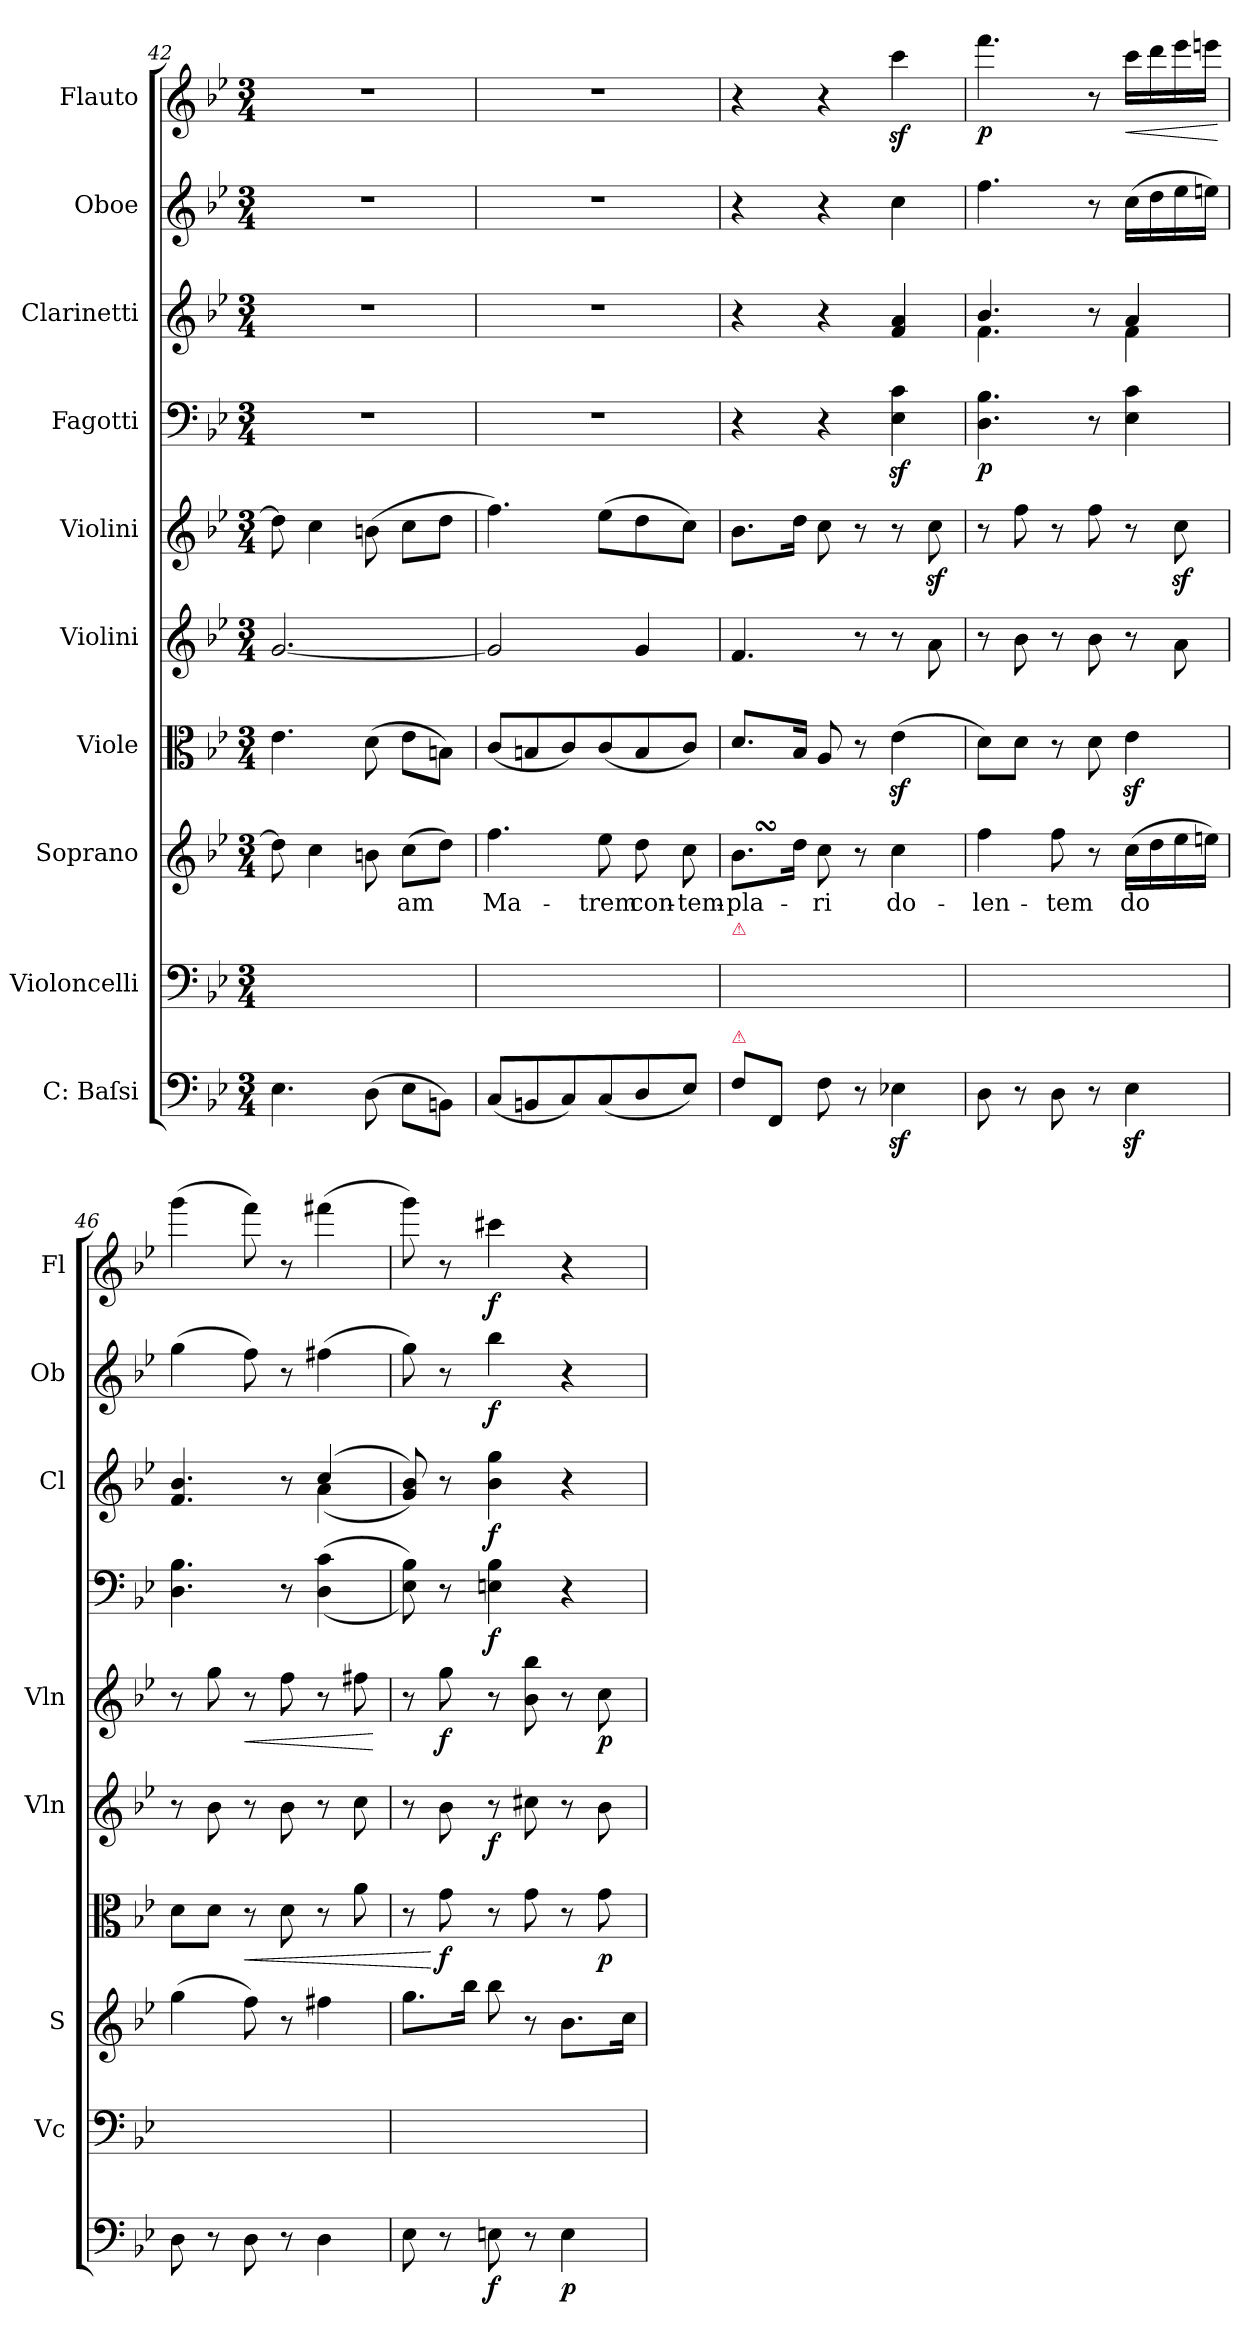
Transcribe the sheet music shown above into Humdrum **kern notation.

**kern	**dynam	**kern	**kern	**text	**kern	**dynam	**kern	**dynam	**kern	**dynam	**kern	**dynam	**kern	**dynam	**kern	**dynam	**kern	**dynam
*part10	*part10	*part9	*part8	*part8	*part7	*part7	*part6	*part6	*part5	*part5	*part4	*part4	*part3	*part3	*part2	*part2	*part1	*part1
*staff10	*staff10	*staff9	*staff8	*staff8	*staff7	*staff7	*staff6	*staff6	*staff5	*staff5	*staff4	*staff4	*staff3	*staff3	*staff2	*staff2	*staff1	*staff1
*I"C: Baſsi	*	*I"Violoncelli	*I"Soprano	*	*I"Viole	*	*I"Violini	*	*I"Violini	*	*I"Fagotti	*	*I"Clarinetti	*	*I"Oboe	*	*I"Flauto	*
*	*	*I'Vc	*I'S	*	*	*	*I'Vln	*	*I'Vln	*	*	*	*I'Cl	*	*I'Ob	*	*I'Fl	*
*clefF4	*	*clefF4	*clefG2	*	*clefC3	*	*clefG2	*	*clefG2	*	*clefF4	*	*clefG2	*	*clefG2	*	*clefG2	*
*k[b-e-]	*	*k[b-e-]	*k[b-e-]	*	*k[b-e-]	*	*k[b-e-]	*	*k[b-e-]	*	*k[b-e-]	*	*k[b-e-]	*	*k[b-e-]	*	*k[b-e-]	*
*B-:	*	*B-:	*B-:	*	*B-:	*	*B-:	*	*B-:	*	*B-:	*	*B-:	*	*B-:	*	*B-:	*
*M3/4	*	*M3/4	*M3/4	*	*M3/4	*	*M3/4	*	*M3/4	*	*M3/4	*	*M3/4	*	*M3/4	*	*M3/4	*
=42	=42	=42	=42	=42	=42	=42	=42	=42	=42	=42	=42	=42	=42	=42	=42	=42	=42	=42
4.E-\	.	4.E-\yy	8dd\]	.	4.e-\	.	[2.g/	.	8dd\]	.	2.r	.	2.r	.	2.r	.	2.r	.
.	.	.	4cc\	.	.	.	.	.	4cc\	.	.	.	.	.	.	.	.	.
(8D\	.	8D\yy	8bn\	.	(8d\	.	.	.	(8bn\	.	.	.	.	.	.	.	.	.
8E-\L	.	8E-\Lyy	(8cc\L	am	8e-\L	.	.	.	8cc\L	.	.	.	.	.	.	.	.	.
8BBn\J)	.	8BBn\Jyy	8dd\J)	.	8Bn\J)	.	.	.	8dd\J	.	.	.	.	.	.	.	.	.
=43	=43	=43	=43	=43	=43	=43	=43	=43	=43	=43	=43	=43	=43	=43	=43	=43	=43	=43
(8C/L	.	8C/Lyy	4.ff\	Ma-	(8c/L	.	2g/]	.	4.ff\)	.	2.r	.	2.r	.	2.r	.	2.r	.
8BBn/	.	8BBn/yy	.	.	8Bn/	.	.	.	.	.	.	.	.	.	.	.	.	.
8C/)	.	8C/yy	.	.	8c/)	.	.	.	.	.	.	.	.	.	.	.	.	.
(8C/	.	8C/yy	8ee-\	-trem	(8c/	.	.	.	(8ee-\L	.	.	.	.	.	.	.	.	.
8D/	.	8D/yy	8dd\	con-	8B/	.	4g/	.	8dd\	.	.	.	.	.	.	.	.	.
8E-/J)	.	8E-/Jyy	8cc\	-tem-	8c/J)	.	.	.	8cc\J)	.	.	.	.	.	.	.	.	.
=44	=44	=44	=44	=44	=44	=44	=44	=44	=44	=44	=44	=44	=44	=44	=44	=44	=44	=44
!	!	!LO:TX:a:color=crimson:t=⚠	!	!	!	!	!	!	!	!	!	!	!	!	!	!	!	!
!LO:TX:a:color=crimson:t=⚠	!	!	!	!	!	!	!	!	!	!	!	!	!	!	!	!	!	!
8F\L	.	8F\Lyy	8.b-SSs\L	-pla-	8.d/L	.	4.f/	.	8.b-\L	.	4r	.	4r	.	4r	.	4r	.
8FF/J	.	8FF/Jyy	.	.	.	.	.	.	.	.	.	.	.	.	.	.	.	.
.	.	.	16dd\Jk	.	16B-/Jk	.	.	.	16dd\Jk	.	.	.	.	.	.	.	.	.
8F\	.	8F\yy	8cc\	-ri	8A/	.	.	.	8cc\	.	4r	.	4r	.	4r	.	4r	.
8r	.	8ryy	8r	.	8r	.	8r	.	8r	.	.	.	.	.	.	.	.	.
4E-Xz\	.	4E-X\yy	4cc\	do-	(4e-z\	.	8r	.	8r	.	4E-z\ 4cz\	.	4f/ 4a/	.	4cc\	.	4cccz\	.
.	.	.	.	.	.	.	8a\	.	8ccz\	.	.	.	.	.	.	.	.	.
=45	=45	=45	=45	=45	=45	=45	=45	=45	=45	=45	=45	=45	=45	=45	=45	=45	=45	=45
*	*	*	*	*	*	*	*	*	*	*	*	*	*^	*	*	*	*	*
8D\	.	8D\yy	4ff\	-len-	8d\L)	.	8r	.	8r	.	4.D\ 4.B-\	p	4.b-/	4.f\	.	4.ff\	.	4.fff\	p
8r	.	8ryy	.	.	8d\J	.	8b-\	.	8ff\	.	.	.	.	.	.	.	.	.	.
8D\	.	8D\yy	8ff\	-tem	8r	.	8r	.	8r	.	.	.	.	.	.	.	.	.	.
8r	.	8ryy	8r	.	8d\	.	8b-\	.	8ff\	.	8r	.	8r	8ryy	.	8r	.	8r	.
!	!	!	!	!	!	!	!	!	!	!	!	!	!	!	!	!	!	!	!LO:HP:b
4E-z\	.	4E-\yy	(16cc\LL	do	4e-z\	.	8r	.	8r	.	4E-\ 4c\	.	4a/	4f\	.	(16cc\LL	.	16ccc\LL	<
.	.	.	16dd\	.	.	.	.	.	.	.	.	.	.	.	.	16dd\	.	16ddd\	.
.	.	.	16ee-\	.	.	.	8a\	.	8ccz\	.	.	.	.	.	.	16ee-\	.	16eee-\	.
.	.	.	16een\JJ)	.	.	.	.	.	.	.	.	.	.	.	.	16een\JJ)	.	16eeen\JJ	.
*	*	*	*	*	*	*	*	*	*	*	*	*	*v	*v	*	*	*	*	*
.	.	.	.	.	.	.	.	.	.	.	.	.	.	.	.	.	.	[
=46	=46	=46	=46	=46	=46	=46	=46	=46	=46	=46	=46	=46	=46	=46	=46	=46	=46	=46
*	*	*	*	*	*	*	*	*	*	*	*	*	*^	*	*	*	*	*
8D\	.	8D\yy	(4gg\	.	8d\L	.	8r	.	8r	.	4.D\ 4.B-\	.	4.f/ 4.b-/	2ryy	.	(4gg\	.	(4ggg\	.
8r	.	8ryy	.	.	8d\J	.	8b-\	.	8gg\	.	.	.	.	.	.	.	.	.	.
!	!	!	!	!	!	!LO:HP:b	!	!	!	!LO:HP:b	!	!	!	!	!	!	!	!	!
8D\	.	8D\yy	8ff\)	.	8r	<	8r	.	8r	<	.	.	.	.	.	8ff\)	.	8fff\)	.
8r	.	8ryy	8r	.	8d\	.	8b-\	.	8ff\	.	8r	.	8r	.	.	8r	.	8r	.
4D\	.	4D\yy	4ff#X\	.	8r	.	8r	.	8r	.	(<(>4D\ 4c\	.	(4cc/	(4a\	.	(4ff#X\	.	(4fff#X\	.
.	.	.	.	.	8a\	.	8cc\	.	8ff#X\	.	.	.	.	.	.	.	.	.	.
*	*	*	*	*	*	*	*	*	*	*	*	*	*v	*v	*	*	*	*	*
.	.	.	.	.	.	.	.	.	.	[	.	.	.	.	.	.	.	.
=47	=47	=47	=47	=47	=47	=47	=47	=47	=47	=47	=47	=47	=47	=47	=47	=47	=47	=47
8E-\	.	8E-\yy	8.gg\L	.	8r	.	8r	.	8r	.	8E-\ 8B-\))	.	8g/ 8b-/))	.	8gg\)	.	8ggg\)	.
8r	.	8ryy	.	.	8g\	[ f	8b-\	.	8gg\	f	8r	.	8r	.	8r	.	8r	.
.	.	.	16bb-\Jk	.	.	.	.	.	.	.	.	.	.	.	.	.	.	.
8En\	f	8En\yy	8bb-\	.	8r	.	8r	f	8r	.	4En\ 4B-\	f	4b-\ 4gg\	f	4bb-\	f	4ccc#X\	f
8r	.	8ryy	8r	.	8g\	.	8cc#X\	.	8b-\ 8bb-\	.	.	.	.	.	.	.	.	.
4E\	p	4E\yy	8.b-\L	.	8r	.	8r	.	8r	.	4r	.	4r	.	4r	.	4r	.
.	.	.	.	.	8g\	p	8b-\	.	8cc\	p	.	.	.	.	.	.	.	.
.	.	.	16cc\Jk	.	.	.	.	.	.	.	.	.	.	.	.	.	.	.
=	=	=	=	=	=	=	=	=	=	=	=	=	=	=	=	=	=	=
*-	*-	*-	*-	*-	*-	*-	*-	*-	*-	*-	*-	*-	*-	*-	*-	*-	*-	*-
